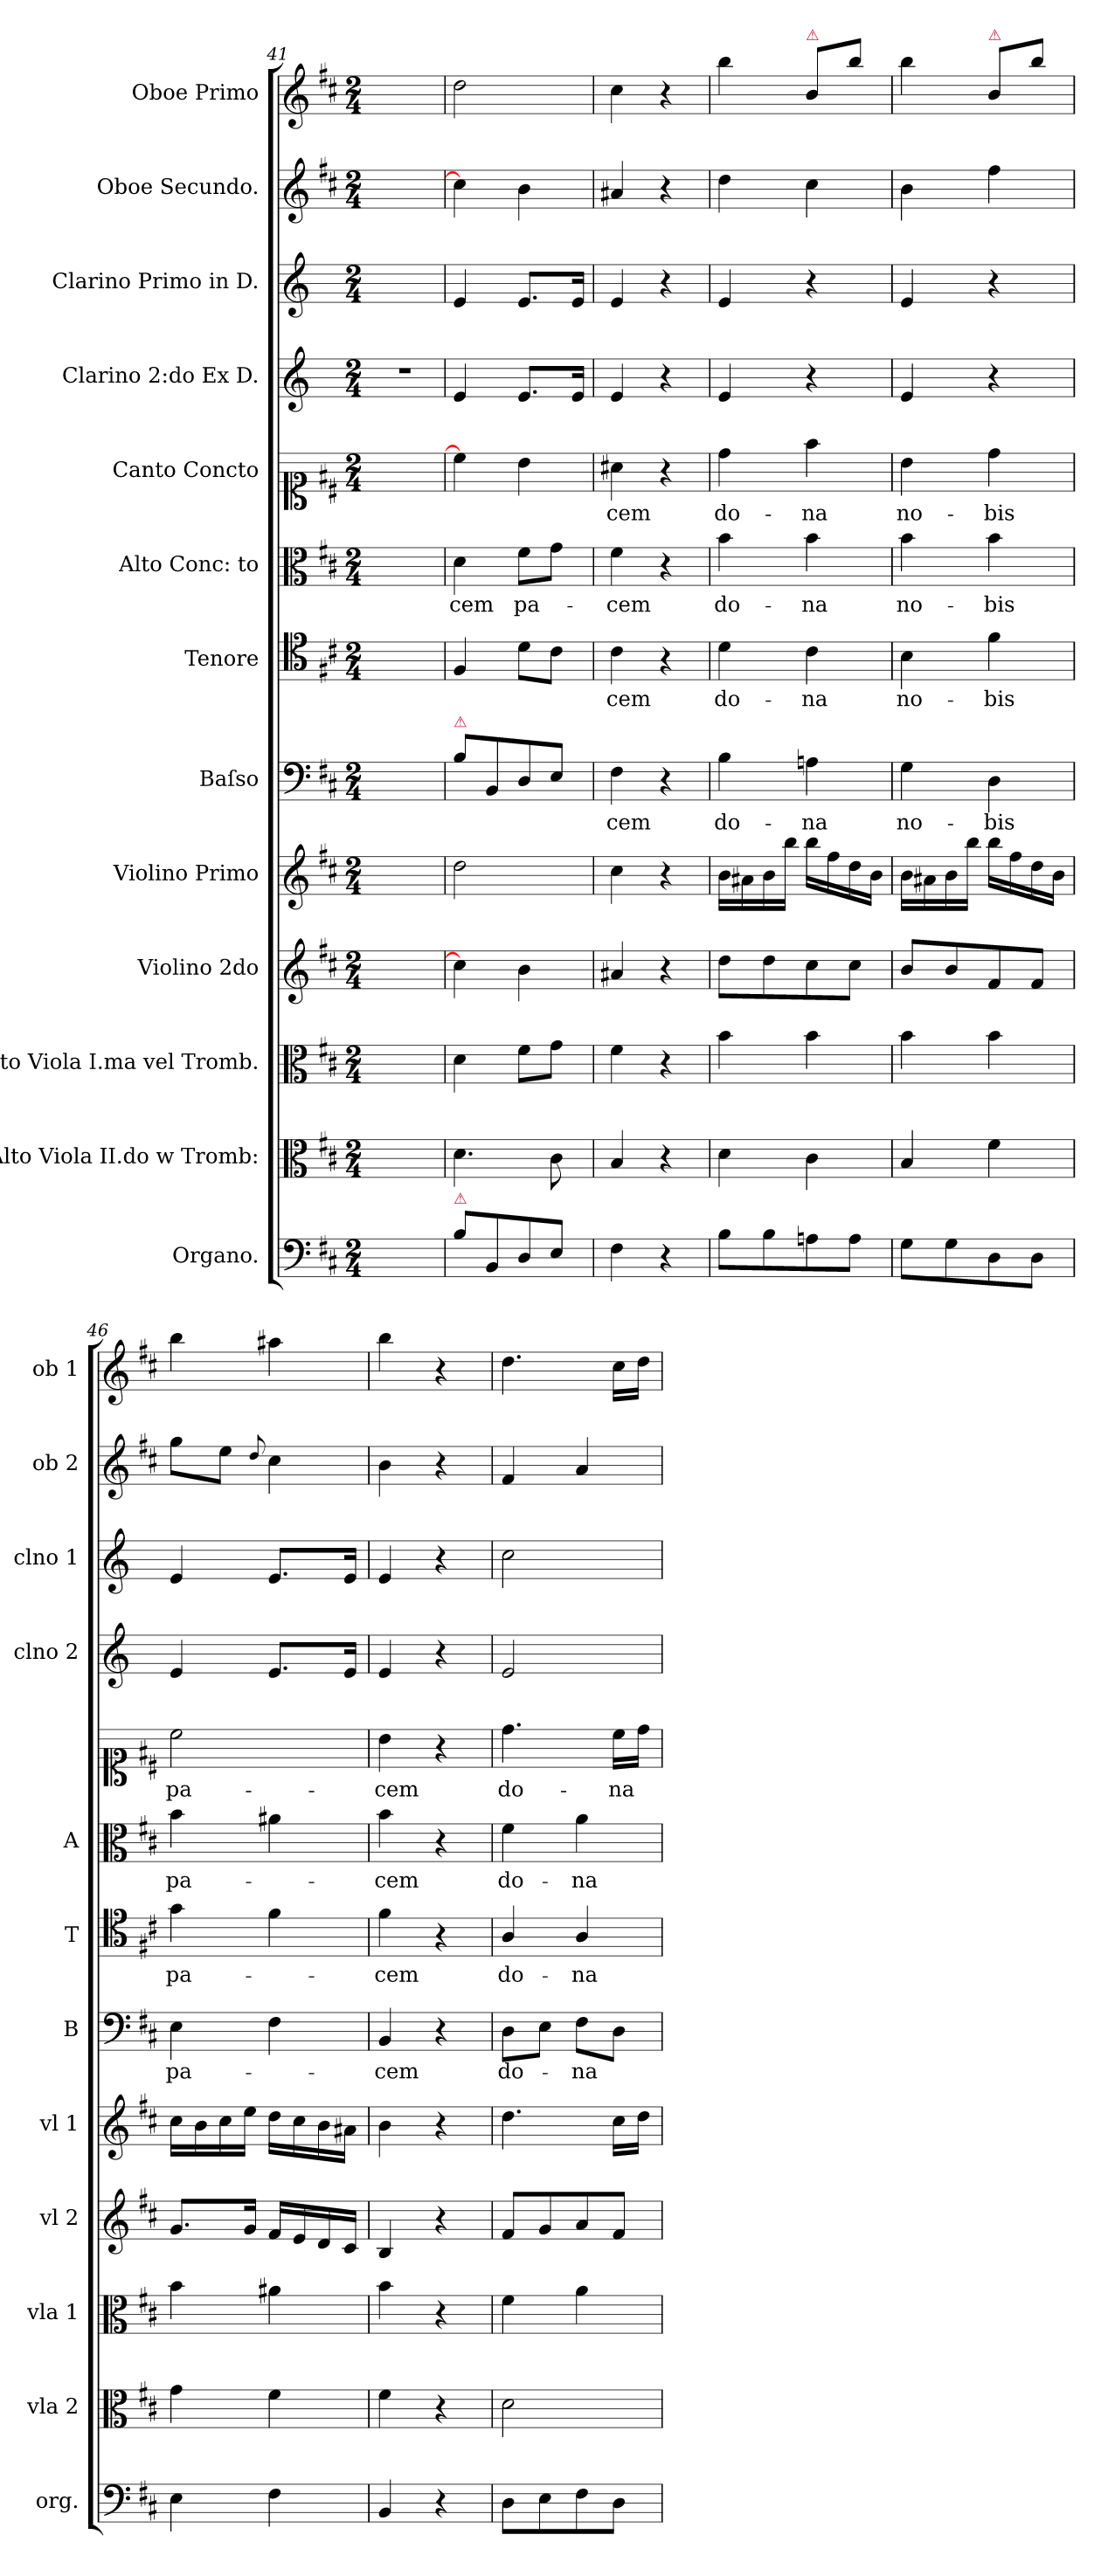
**kern	**kern	**kern	**kern	**kern	**kern	**text	**kern	**text	**kern	**text	**kern	**text	**kern	**kern	**kern	**kern
*part13	*part12	*part11	*part10	*part9	*part8	*part8	*part7	*part7	*part6	*part6	*part5	*part5	*part4	*part3	*part2	*part1
*staff13	*staff12	*staff11	*staff10	*staff9	*staff8	*staff8	*staff7	*staff7	*staff6	*staff6	*staff5	*staff5	*staff4	*staff3	*staff2	*staff1
*I"Organo.	*I"Alto Viola II.do w Tromb:	*I"Alto Viola I.ma vel Tromb.	*I"Violino 2do	*I"Violino Primo	*I"Baſso	*	*I"Tenore	*	*I"Alto Conc: to	*	*I"Canto Concto	*	*I"Clarino 2:do Ex D.	*I"Clarino Primo in D.	*I"Oboe Secundo.	*I"Oboe Primo
*I'org.	*I'vla 2	*I'vla 1	*I'vl 2	*I'vl 1	*I'B	*	*I'T	*	*I'A	*	*	*	*I'clno 2	*I'clno 1	*I'ob 2	*I'ob 1
*clefF4	*clefC3	*clefC3	*clefG2	*clefG2	*clefF4	*	*clefC4	*	*clefC3	*	*clefC1	*	*clefG2	*clefG2	*clefG2	*clefG2
*	*	*	*	*	*	*	*	*	*	*	*	*	*ITrd-1c-2	*ITrd-1c-2	*	*
*k[f#c#]	*k[f#c#]	*k[f#c#]	*k[f#c#]	*k[f#c#]	*k[f#c#]	*	*k[f#c#]	*	*k[f#c#]	*	*k[f#c#]	*	*k[f#c#]	*k[f#c#]	*k[f#c#]	*k[f#c#]
*D:	*D:	*D:	*D:	*D:	*D:	*	*D:	*	*D:	*	*D:	*	*D:	*D:	*D:	*D:
*M2/4	*M2/4	*M2/4	*M2/4	*M2/4	*M2/4	*	*M2/4	*	*M2/4	*	*M2/4	*	*M2/4	*M2/4	*M2/4	*M2/4
=41	=41	=41	=41	=41	=41	=41	=41	=41	=41	=41	=41	=41	=41	=41	=41	=41
2ryy	2ryy	2ryy	2ryy	2ryy	2ryy	.	2ryy	.	2ryy	.	2ryy	.	2r	2ryy	2ryy	2ryy
=42	=42	=42	=42	=42	=42	=42	=42	=42	=42	=42	=42	=42	=42	=42	=42	=42
!	!	!	!	!	!LO:TX:a:color=crimson:t=⚠	!	!	!	!	!	!	!	!	!	!	!
!LO:TX:a:color=crimson:t=⚠	!	!	!	!	!	!	!	!	!	!	!	!	!	!	!	!
8B\L	4.d\	4d\	4cc#\]	2dd\	8B\L	.	4F#/	.	4d\	-cem	4cc#\]	.	4f#/	4f#/	4cc#\]	2dd\
8BB/	.	.	.	.	8BB/	.	.	.	.	.	.	.	.	.	.	.
8D/	.	8f#\L	4b\	.	8D/	.	8d\L	.	8f#\L	pa-	4b\	.	8.f#/L	8.f#/L	4b\	.
8E/J	8c#\	8g\J	.	.	8E/J	.	8c#\J	.	8g\J	.	.	.	.	.	.	.
.	.	.	.	.	.	.	.	.	.	.	.	.	16f#/Jk	16f#/Jk	.	.
=43	=43	=43	=43	=43	=43	=43	=43	=43	=43	=43	=43	=43	=43	=43	=43	=43
4F#\	4B/	4f#\	4a#X/	4cc#\	4F#\	-cem	4c#\	-cem	4f#\	-cem	4a#X\	-cem	4f#/	4f#/	4a#X/	4cc#\
4r	4r	4r	4r	4r	4r	.	4r	.	4r	.	4r	.	4r	4r	4r	4r
=44	=44	=44	=44	=44	=44	=44	=44	=44	=44	=44	=44	=44	=44	=44	=44	=44
8B\L	4d\	4b\	8dd\L	16b\LL	4B\	do-	4d\	do-	4b\	do-	4dd\	do-	4f#/	4f#/	4dd\	4bb\
.	.	.	.	16a#X\	.	.	.	.	.	.	.	.	.	.	.	.
8B\	.	.	8dd\	16b\	.	.	.	.	.	.	.	.	.	.	.	.
.	.	.	.	16bb\JJ	.	.	.	.	.	.	.	.	.	.	.	.
!	!	!	!	!	!	!	!	!	!	!	!	!	!	!	!	!LO:TX:a:color=crimson:t=⚠
8An\	4c#\	4b\	8cc#\	16bb\LL	4An\	-na	4c#\	-na	4b\	-na	4ff#\	-na	4r	4r	4cc#\	8b/L
.	.	.	.	16ff#\	.	.	.	.	.	.	.	.	.	.	.	.
8A\J	.	.	8cc#\J	16dd\	.	.	.	.	.	.	.	.	.	.	.	8bb\J
.	.	.	.	16b\JJ	.	.	.	.	.	.	.	.	.	.	.	.
=45	=45	=45	=45	=45	=45	=45	=45	=45	=45	=45	=45	=45	=45	=45	=45	=45
8G\L	4B/	4b\	8b/L	16b\LL	4G\	no-	4B\	no-	4b\	no-	4b\	no-	4f#/	4f#/	4b\	4bb\
.	.	.	.	16a#X\	.	.	.	.	.	.	.	.	.	.	.	.
8G\	.	.	8b/	16b\	.	.	.	.	.	.	.	.	.	.	.	.
.	.	.	.	16bb\JJ	.	.	.	.	.	.	.	.	.	.	.	.
!	!	!	!	!	!	!	!	!	!	!	!	!	!	!	!	!LO:TX:a:color=crimson:t=⚠
8D\	4f#\	4b\	8f#/	16bb\LL	4D\	-bis	4f#\	-bis	4b\	-bis	4dd\	-bis	4r	4r	4ff#\	8b/L
.	.	.	.	16ff#\	.	.	.	.	.	.	.	.	.	.	.	.
8D\J	.	.	8f#/J	16dd\	.	.	.	.	.	.	.	.	.	.	.	8bb\J
.	.	.	.	16b\JJ	.	.	.	.	.	.	.	.	.	.	.	.
=46	=46	=46	=46	=46	=46	=46	=46	=46	=46	=46	=46	=46	=46	=46	=46	=46
4E\	4g\	4b\	8.g/L	16cc#\LL	4E\	pa-	4g\	pa-	4b\	pa-	2cc#\	pa-	4f#/	4f#/	8gg\L	4bb\
.	.	.	.	16b\	.	.	.	.	.	.	.	.	.	.	.	.
.	.	.	.	16cc#\	.	.	.	.	.	.	.	.	.	.	8ee\J	.
.	.	.	16g/Jk	16ee\JJ	.	.	.	.	.	.	.	.	.	.	.	.
.	.	.	.	.	.	.	.	.	.	.	.	.	.	.	8qqdd/	.
4F#\	4f#\	4a#X\	16f#/LL	16dd\LL	4F#\	.	4f#\	.	4a#X\	.	.	.	8.f#/L	8.f#/L	4cc#\	4aa#X\
.	.	.	16e/	16cc#\	.	.	.	.	.	.	.	.	.	.	.	.
.	.	.	16d/	16b\	.	.	.	.	.	.	.	.	.	.	.	.
.	.	.	16c#/JJ	16a#X\JJ	.	.	.	.	.	.	.	.	16f#/Jk	16f#/Jk	.	.
=47	=47	=47	=47	=47	=47	=47	=47	=47	=47	=47	=47	=47	=47	=47	=47	=47
4BB/	4f#\	4b\	4B/	4b\	4BB/	-cem	4f#\	-cem	4b\	-cem	4b\	-cem	4f#/	4f#/	4b\	4bb\
4r	4r	4r	4r	4r	4r	.	4r	.	4r	.	4r	.	4r	4r	4r	4r
=48	=48	=48	=48	=48	=48	=48	=48	=48	=48	=48	=48	=48	=48	=48	=48	=48
8D\L	2d\	4f#\	8f#/L	4.dd\	8D\L	do-	4A/	do-	4f#\	do-	4.dd\	do-	2f#/	2dd\	4f#/	4.dd\
8E\	.	.	8g/	.	8E\J	.	.	.	.	.	.	.	.	.	.	.
8F#\	.	4a\	8a/	.	8F#\L	-na	4A/	-na	4a\	-na	.	.	.	.	4a/	.
8D\J	.	.	8f#/J	16cc#\LL	8D\J	.	.	.	.	.	16cc#\LL	-na	.	.	.	16cc#\LL
.	.	.	.	16dd\JJ	.	.	.	.	.	.	16dd\JJ	.	.	.	.	16dd\JJ
=	=	=	=	=	=	=	=	=	=	=	=	=	=	=	=	=
*-	*-	*-	*-	*-	*-	*-	*-	*-	*-	*-	*-	*-	*-	*-	*-	*-
